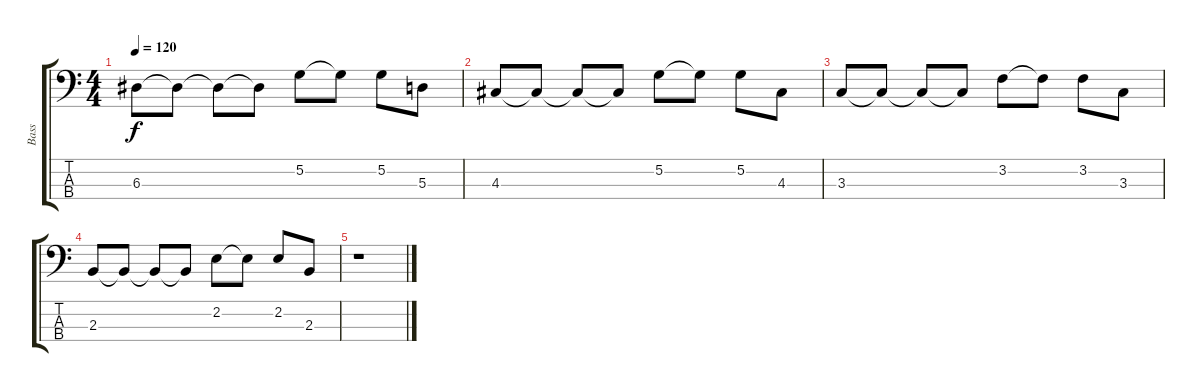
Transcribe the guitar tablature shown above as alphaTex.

\track ("Bass" "Bass") {instrument synthbass1}
\staff {score tabs}
\tuning (G2 D2 A1 E1) {hide}
\ts (4 4)
\tempo 120
\clef f4
\ks c
6.3.8{dy f} 6.3{t}.8 6.3{t}.8 6.3{t}.8 5.2.8 5.2{t}.8 5.2.8 5.3.8 |
4.3.8 4.3{t}.8 4.3{t}.8 4.3{t}.8 5.2.8 5.2{t}.8 5.2.8 4.3.8 |
3.3.8 3.3{t}.8 3.3{t}.8 3.3{t}.8 3.2.8 3.2{t}.8 3.2.8 3.3.8 |
2.3.8 2.3{t}.8 2.3{t}.8 2.3{t}.8 2.2.8 2.2{t}.8 2.2.8 2.3.8 |
r.1
